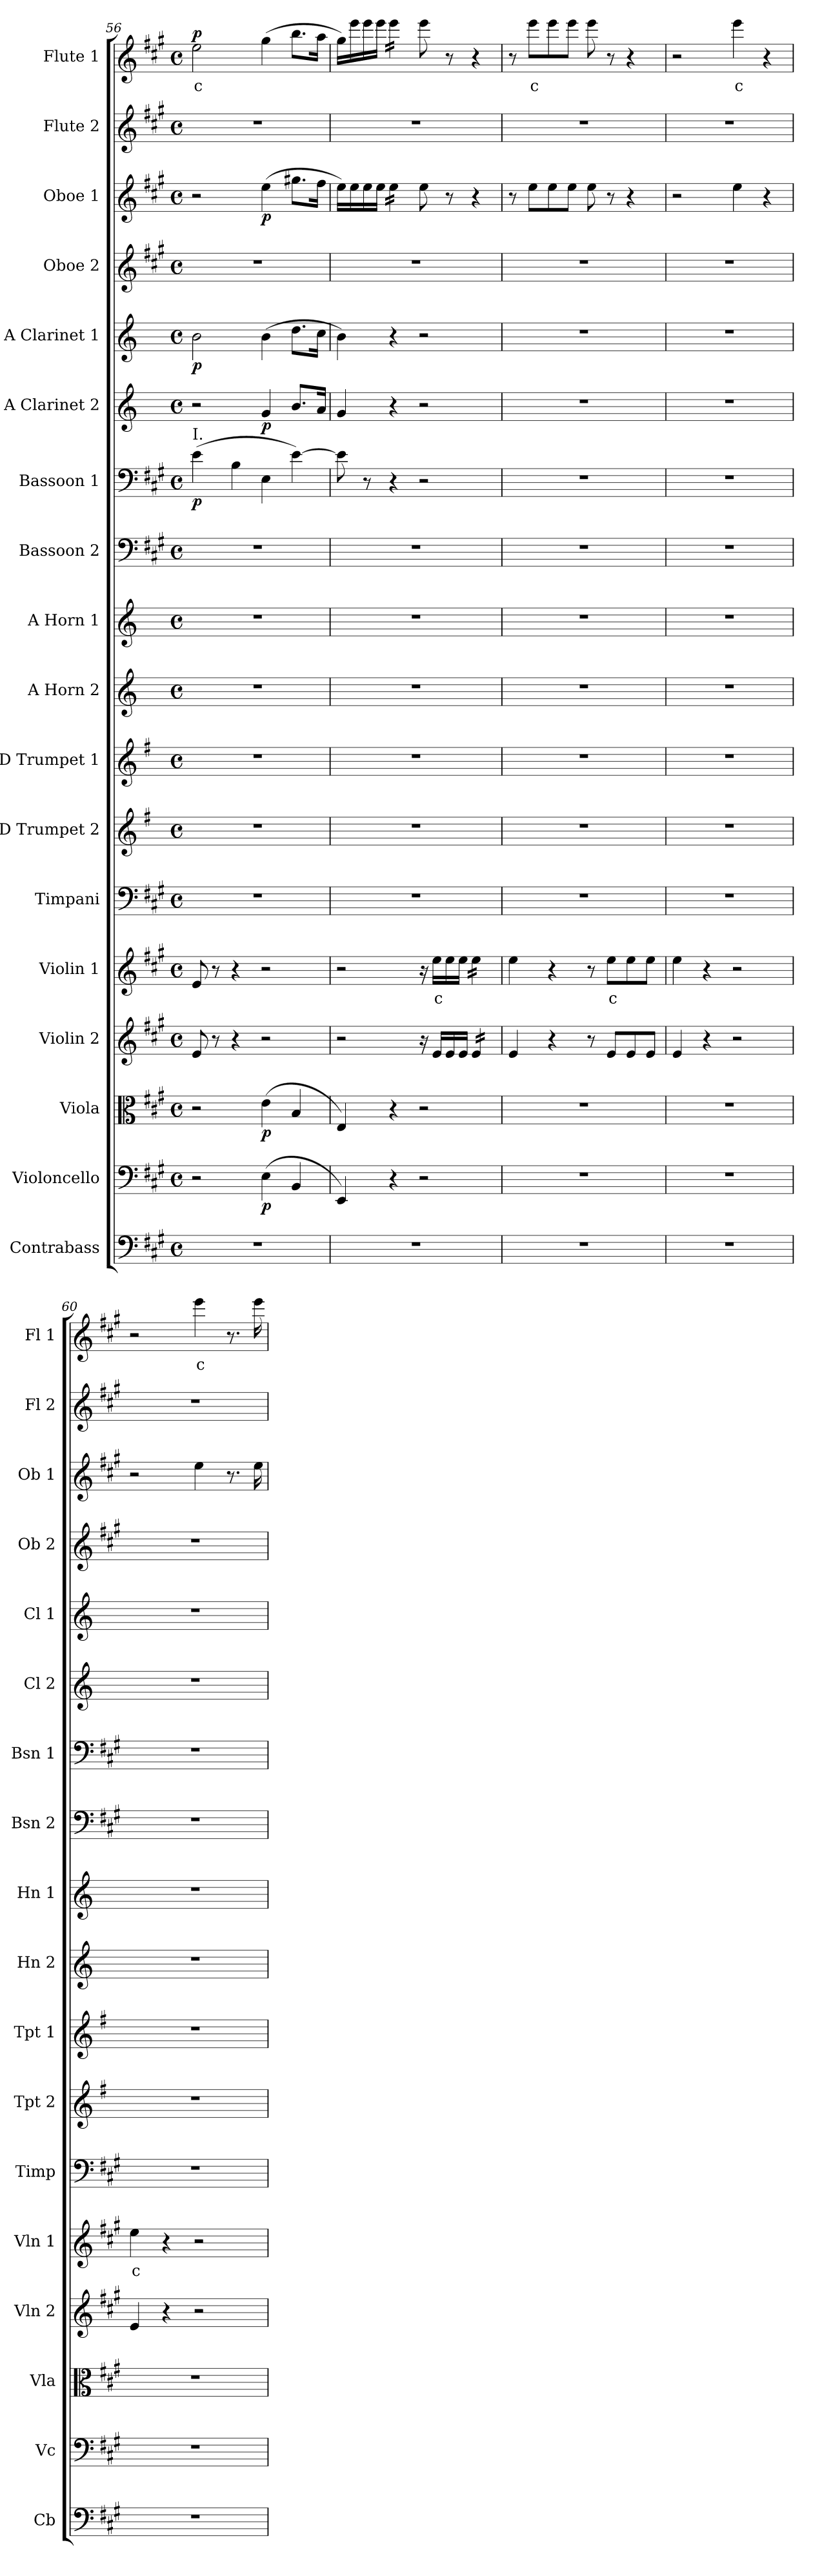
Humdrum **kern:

**kern	**kern	**dynam	**kern	**dynam	**kern	**kern	**text	**kern	**kern	**kern	**kern	**kern	**kern	**kern	**dynam	**kern	**dynam	**kern	**dynam	**kern	**kern	**dynam	**kern	**kern	**text	**dynam
*part18	*part17	*part17	*part16	*part16	*part15	*part14	*part14	*part13	*part12	*part11	*part10	*part9	*part8	*part7	*part7	*part6	*part6	*part5	*part5	*part4	*part3	*part3	*part2	*part1	*part1	*part1
*staff18	*staff17	*staff17	*staff16	*staff16	*staff15	*staff14	*staff14	*staff13	*staff12	*staff11	*staff10	*staff9	*staff8	*staff7	*staff7	*staff6	*staff6	*staff5	*staff5	*staff4	*staff3	*staff3	*staff2	*staff1	*staff1	*staff1
*I"Contrabass	*I"Violoncello	*	*I"Viola	*	*I"Violin 2	*I"Violin 1	*	*I"Timpani	*I"D Trumpet 2	*I"D Trumpet 1	*I"A Horn 2	*I"A Horn 1	*I"Bassoon 2	*I"Bassoon 1	*	*I"A Clarinet 2	*	*I"A Clarinet 1	*	*I"Oboe 2	*I"Oboe 1	*	*I"Flute 2	*I"Flute 1	*	*
*I'Cb	*I'Vc	*	*I'Vla	*	*I'Vln 2	*I'Vln 1	*	*I'Timp	*I'Tpt 2	*I'Tpt 1	*I'Hn 2	*I'Hn 1	*I'Bsn 2	*I'Bsn 1	*	*I'Cl 2	*	*I'Cl 1	*	*I'Ob 2	*I'Ob 1	*	*I'Fl 2	*I'Fl 1	*	*
*clefF4	*clefF4	*	*clefC3	*	*clefG2	*clefG2	*	*clefF4	*clefG2	*clefG2	*clefG2	*clefG2	*clefF4	*clefF4	*	*clefG2	*	*clefG2	*	*clefG2	*clefG2	*	*clefG2	*clefG2	*	*
*ITrd7c12	*	*	*	*	*	*	*	*	*ITrd-1c-2	*ITrd-1c-2	*ITrd2c3	*ITrd2c3	*	*	*	*ITrd2c3	*	*ITrd2c3	*	*	*	*	*	*	*	*
*k[f#c#g#]	*k[f#c#g#]	*	*k[f#c#g#]	*	*k[f#c#g#]	*k[f#c#g#]	*	*k[f#c#g#]	*k[f#c#g#]	*k[f#c#g#]	*k[f#c#g#]	*k[f#c#g#]	*k[f#c#g#]	*k[f#c#g#]	*	*k[f#c#g#]	*	*k[f#c#g#]	*	*k[f#c#g#]	*k[f#c#g#]	*	*k[f#c#g#]	*k[f#c#g#]	*	*
*M4/4	*M4/4	*	*M4/4	*	*M4/4	*M4/4	*	*M4/4	*M4/4	*M4/4	*M4/4	*M4/4	*M4/4	*M4/4	*	*M4/4	*	*M4/4	*	*M4/4	*M4/4	*	*M4/4	*M4/4	*	*
*met(c)	*met(c)	*	*met(c)	*	*met(c)	*met(c)	*	*met(c)	*met(c)	*met(c)	*met(c)	*met(c)	*met(c)	*met(c)	*	*met(c)	*	*met(c)	*	*met(c)	*met(c)	*	*met(c)	*met(c)	*	*
=56	=56	=56	=56	=56	=56	=56	=56	=56	=56	=56	=56	=56	=56	=56	=56	=56	=56	=56	=56	=56	=56	=56	=56	=56	=56	=56
!	!	!	!	!	!	!	!	!	!	!	!	!	!	!LO:TX:a:t=I.	!	!	!	!	!	!	!	!	!	!	!	!
!	!	!	!	!	!	!	!	!	!	!	!	!	!	!	!LO:DY:b	!	!	!	!LO:DY:b	!	!	!	!	!	!LO:LY:b:color=#FF0000	!LO:DY:b
1r	2r	.	2r	.	8e/	8e/	.	1r	1r	1r	1r	1r	1r	(4e\	p	2r	.	2g#\	p	1r	2r	.	1r	2ee\	c	p
.	.	.	.	.	8r	8r	.	.	.	.	.	.	.	.	.	.	.	.	.	.	.	.	.	.	.	.
.	.	.	.	.	4r	4r	.	.	.	.	.	.	.	4B\	.	.	.	.	.	.	.	.	.	.	.	.
!	!	!LO:DY:b	!	!LO:DY:b	!	!	!	!	!	!	!	!	!	!	!	!	!LO:DY:b	!	!	!	!	!LO:DY:b	!	!	!	!
.	(4E\	p	(4e\	p	2r	2r	.	.	.	.	.	.	.	4E\	.	4e/	p	(4g#\	.	.	(4ee\	p	.	(4gg#\	.	.
.	4BB/	.	4B/	.	.	.	.	.	.	.	.	.	.	[4e\)	.	8.g#/L	.	8.b\L	.	.	8.gg#X\L	.	.	8.bb\L	.	.
.	.	.	.	.	.	.	.	.	.	.	.	.	.	.	.	16f#/Jk	.	16a\Jk	.	.	16ff#\Jk	.	.	16aa\Jk	.	.
=57	=57	=57	=57	=57	=57	=57	=57	=57	=57	=57	=57	=57	=57	=57	=57	=57	=57	=57	=57	=57	=57	=57	=57	=57	=57	=57
1r	4EE/)	.	4E/)	.	2r	2r	.	1r	1r	1r	1r	1r	1r	8e\]	.	4e/	.	4g#\)	.	1r	16ee\LL)	.	1r	16gg#\LL)	.	.
.	.	.	.	.	.	.	.	.	.	.	.	.	.	.	.	.	.	.	.	.	16ee\	.	.	16eee\	.	.
.	.	.	.	.	.	.	.	.	.	.	.	.	.	8r	.	.	.	.	.	.	16ee\	.	.	16eee\	.	.
.	.	.	.	.	.	.	.	.	.	.	.	.	.	.	.	.	.	.	.	.	16ee\JJ	.	.	16eee\JJ	.	.
*	*	*	*	*	*	*	*	*	*	*	*	*	*	*	*	*	*	*	*	*	*tremolo	*	*	*	*	*
*	*	*	*	*	*	*	*	*	*	*	*	*	*	*	*	*	*	*	*	*	*	*	*	*tremolo	*	*
.	4r	.	4r	.	.	.	.	.	.	.	.	.	.	4r	.	4r	.	4r	.	.	16ee\LL	.	.	16eee\LL	.	.
.	.	.	.	.	.	.	.	.	.	.	.	.	.	.	.	.	.	.	.	.	16ee\	.	.	16eee\	.	.
.	.	.	.	.	.	.	.	.	.	.	.	.	.	.	.	.	.	.	.	.	16ee\	.	.	16eee\	.	.
.	.	.	.	.	.	.	.	.	.	.	.	.	.	.	.	.	.	.	.	.	16ee\JJ	.	.	16eee\JJ	.	.
*	*	*	*	*	*	*	*	*	*	*	*	*	*	*	*	*	*	*	*	*	*	*	*	*Xtremolo	*	*
*	*	*	*	*	*	*	*	*	*	*	*	*	*	*	*	*	*	*	*	*	*Xtremolo	*	*	*	*	*
.	2r	.	2r	.	16r	16r	.	.	.	.	.	.	.	2r	.	2r	.	2r	.	.	8ee\	.	.	8eee\	.	.
!	!	!	!	!	!	!	!LO:LY:b:color=#FF0000	!	!	!	!	!	!	!	!	!	!	!	!	!	!	!	!	!	!	!
.	.	.	.	.	16e/LL	16ee\LL	c	.	.	.	.	.	.	.	.	.	.	.	.	.	.	.	.	.	.	.
.	.	.	.	.	16e/	16ee\	.	.	.	.	.	.	.	.	.	.	.	.	.	.	8r	.	.	8r	.	.
.	.	.	.	.	16e/JJ	16ee\JJ	.	.	.	.	.	.	.	.	.	.	.	.	.	.	.	.	.	.	.	.
*	*	*	*	*	*tremolo	*	*	*	*	*	*	*	*	*	*	*	*	*	*	*	*	*	*	*	*	*
*	*	*	*	*	*	*tremolo	*	*	*	*	*	*	*	*	*	*	*	*	*	*	*	*	*	*	*	*
.	.	.	.	.	16e/LL	16ee\LL	.	.	.	.	.	.	.	.	.	.	.	.	.	.	4r	.	.	4r	.	.
.	.	.	.	.	16e/	16ee\	.	.	.	.	.	.	.	.	.	.	.	.	.	.	.	.	.	.	.	.
.	.	.	.	.	16e/	16ee\	.	.	.	.	.	.	.	.	.	.	.	.	.	.	.	.	.	.	.	.
.	.	.	.	.	16e/JJ	16ee\JJ	.	.	.	.	.	.	.	.	.	.	.	.	.	.	.	.	.	.	.	.
*	*	*	*	*	*	*Xtremolo	*	*	*	*	*	*	*	*	*	*	*	*	*	*	*	*	*	*	*	*
*	*	*	*	*	*Xtremolo	*	*	*	*	*	*	*	*	*	*	*	*	*	*	*	*	*	*	*	*	*
=58	=58	=58	=58	=58	=58	=58	=58	=58	=58	=58	=58	=58	=58	=58	=58	=58	=58	=58	=58	=58	=58	=58	=58	=58	=58	=58
1r	1r	.	1r	.	4e/	4ee\	.	1r	1r	1r	1r	1r	1r	1r	.	1r	.	1r	.	1r	8r	.	1r	8r	.	.
!	!	!	!	!	!	!	!	!	!	!	!	!	!	!	!	!	!	!	!	!	!	!	!	!	!LO:LY:b:color=#FF0000	!
.	.	.	.	.	.	.	.	.	.	.	.	.	.	.	.	.	.	.	.	.	8ee\L	.	.	8eee\L	c	.
.	.	.	.	.	4r	4r	.	.	.	.	.	.	.	.	.	.	.	.	.	.	8ee\	.	.	8eee\	.	.
.	.	.	.	.	.	.	.	.	.	.	.	.	.	.	.	.	.	.	.	.	8ee\J	.	.	8eee\J	.	.
.	.	.	.	.	8r	8r	.	.	.	.	.	.	.	.	.	.	.	.	.	.	8ee\	.	.	8eee\	.	.
!	!	!	!	!	!	!	!LO:LY:b:color=#FF0000	!	!	!	!	!	!	!	!	!	!	!	!	!	!	!	!	!	!	!
.	.	.	.	.	8e/L	8ee\L	c	.	.	.	.	.	.	.	.	.	.	.	.	.	8r	.	.	8r	.	.
.	.	.	.	.	8e/	8ee\	.	.	.	.	.	.	.	.	.	.	.	.	.	.	4r	.	.	4r	.	.
.	.	.	.	.	8e/J	8ee\J	.	.	.	.	.	.	.	.	.	.	.	.	.	.	.	.	.	.	.	.
=59	=59	=59	=59	=59	=59	=59	=59	=59	=59	=59	=59	=59	=59	=59	=59	=59	=59	=59	=59	=59	=59	=59	=59	=59	=59	=59
1r	1r	.	1r	.	4e/	4ee\	.	1r	1r	1r	1r	1r	1r	1r	.	1r	.	1r	.	1r	2r	.	1r	2r	.	.
.	.	.	.	.	4r	4r	.	.	.	.	.	.	.	.	.	.	.	.	.	.	.	.	.	.	.	.
!	!	!	!	!	!	!	!	!	!	!	!	!	!	!	!	!	!	!	!	!	!	!	!	!	!LO:LY:b:color=#FF0000	!
.	.	.	.	.	2r	2r	.	.	.	.	.	.	.	.	.	.	.	.	.	.	4ee\	.	.	4eee\	c	.
.	.	.	.	.	.	.	.	.	.	.	.	.	.	.	.	.	.	.	.	.	4r	.	.	4r	.	.
=60	=60	=60	=60	=60	=60	=60	=60	=60	=60	=60	=60	=60	=60	=60	=60	=60	=60	=60	=60	=60	=60	=60	=60	=60	=60	=60
!	!	!	!	!	!	!	!LO:LY:b:color=#FF0000	!	!	!	!	!	!	!	!	!	!	!	!	!	!	!	!	!	!	!
1r	1r	.	1r	.	4e/	4ee\	c	1r	1r	1r	1r	1r	1r	1r	.	1r	.	1r	.	1r	2r	.	1r	2r	.	.
.	.	.	.	.	4r	4r	.	.	.	.	.	.	.	.	.	.	.	.	.	.	.	.	.	.	.	.
!	!	!	!	!	!	!	!	!	!	!	!	!	!	!	!	!	!	!	!	!	!	!	!	!	!LO:LY:b:color=#FF0000	!
.	.	.	.	.	2r	2r	.	.	.	.	.	.	.	.	.	.	.	.	.	.	4ee\	.	.	4eee\	c	.
.	.	.	.	.	.	.	.	.	.	.	.	.	.	.	.	.	.	.	.	.	8.r	.	.	8.r	.	.
.	.	.	.	.	.	.	.	.	.	.	.	.	.	.	.	.	.	.	.	.	16ee\	.	.	16eee\	.	.
=	=	=	=	=	=	=	=	=	=	=	=	=	=	=	=	=	=	=	=	=	=	=	=	=	=	=
*-	*-	*-	*-	*-	*-	*-	*-	*-	*-	*-	*-	*-	*-	*-	*-	*-	*-	*-	*-	*-	*-	*-	*-	*-	*-	*-
